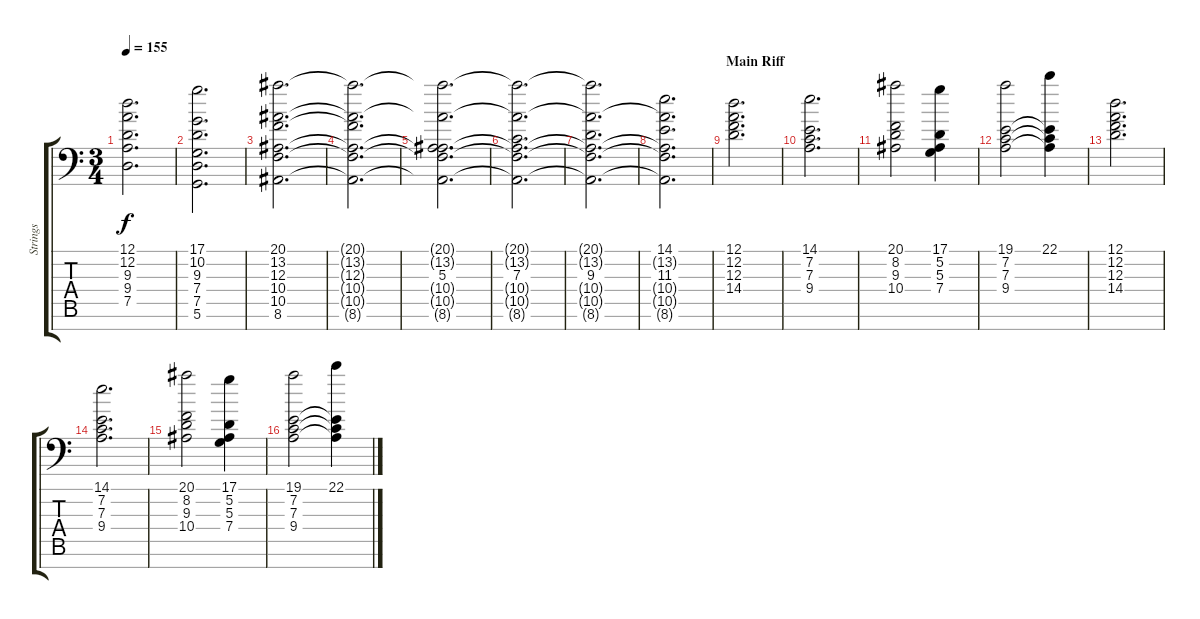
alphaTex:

\track ("Strings" "Strings") {instrument synthstrings1}
\staff {score tabs}
\tuning (D4 A3 F3 C3 G2 D2 A1) {hide}
\ts (3 4)
\tempo 155
\clef f4
\ks c
(12.1 12.2 9.3 9.4 7.5).2{d dy f} |
(17.1 10.2 9.3 7.4 7.5 5.6).2{d} |
(20.1 13.2 12.3 10.4 10.5 8.6).2{d} |
(20.1{t} 13.2{t} 12.3{t} 10.4{t} 10.5{t} 8.6{t}).2{d} |
(20.1{t} 13.2{t} 5.3 10.4{t} 10.5{t} 8.6{t}).2{d} |
(20.1{t} 13.2{t} 7.3 10.4{t} 10.5{t} 8.6{t}).2{d} |
(20.1{t} 13.2{t} 9.3 10.4{t} 10.5{t} 8.6{t}).2{d} |
(14.1 13.2{t} 11.3 10.4{t} 10.5{t} 8.6{t}).2{d} |
\section ("" "Main Riff")
(12.1 12.2 12.3 14.4).2{d} |
(14.1 7.2 7.3 9.4).2{d} |
(20.1 8.2 9.3 10.4).2 (17.1 5.2 5.3 7.4).4 |
(19.1 7.2 7.3 9.4).2 (22.1 7.2{t} 7.3{t} 9.4{t}).4 |
(12.1 12.2 12.3 14.4).2{d} |
(14.1 7.2 7.3 9.4).2{d} |
(20.1 8.2 9.3 10.4).2 (17.1 5.2 5.3 7.4).4 |
(19.1 7.2 7.3 9.4).2 (22.1 7.2{t} 7.3{t} 9.4{t}).4
